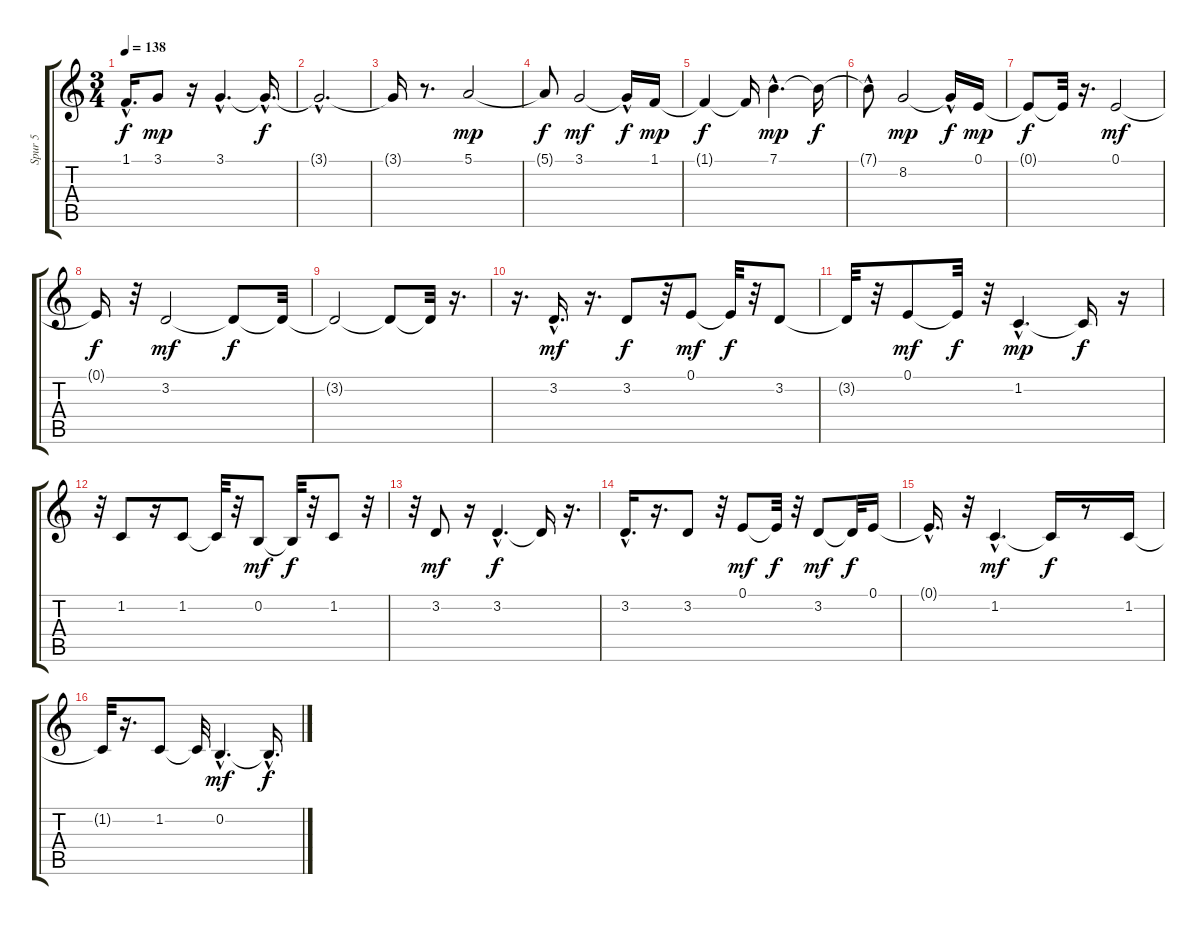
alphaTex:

\track ("Spur 5" "Spur 5") {instrument synthvoice}
\staff {score tabs}
\tuning (E4 B3 G3 D3 A2 E2) {hide}
\ts (3 4)
\tempo 138
\clef g2
\ks c
1.1{hac t}.16{d dy f} 3.1.8{dy mp} r.16 3.1{hac}.4{d} 3.1{hac t}.16{d dy f} |
3.1{hac t}.2{d} |
3.1{t}.16 r.8{d} 5.1.2{dy mp} |
5.1{t}.8{dy f} 3.1.2{dy mf} 3.1{hac t}.16{dy f} 1.1.16{dy mp} |
1.1{t}.4{dy f} 1.1{t}.16 7.1{hac}.4{d dy mp} 7.1{t}.16{dy f} |
7.1{hac t}.8 8.2.2{dy mp} 8.2{hac t}.16{dy f} 0.1.16{dy mp} |
0.1{t}.8{dy f} 0.1{t}.32 r.16{d} 0.1.2{dy mf} |
0.1{t}.16{dy f} r.32 3.2.2{dy mf} 3.2{t}.8{dy f} 3.2{t}.32 |
3.2{t}.2 3.2{t}.8 3.2{t}.32 r.16{d} |
r.16{d} 3.2{hac}.16{d dy mf} r.16{d} 3.2.8{dy f} r.32 0.1.8{dy mf} 0.1{t}.32{dy f} r.32 3.2.8 |
3.2{t}.32 r.32 0.1.8{dy mf} 0.1{t}.32{dy f} r.32 1.2{hac}.4{d dy mp} 1.2{t}.16{dy f} r.16 |
r.32 1.2.8 r.16 1.2.8 1.2{t}.32 r.32 0.2.8{dy mf} 0.2{t}.32{dy f} r.32 1.2.8 r.32 |
r.32 3.2.8{dy mf} r.16 3.2{hac}.4{d dy f} 3.2{t}.16 r.16{d} |
3.2{hac}.16{d} r.16{d} 3.2.8 r.32 0.1.8{dy mf} 0.1{t}.32{dy f} r.32 3.2.8{dy mf} 3.2{t}.32{dy f} 0.1.16 |
0.1{hac t}.16{d} r.32 1.2{hac}.4{d dy mf} 1.2{t}.16{dy f} r.8 1.2.16 |
1.2{t}.32 r.16{d} 1.2.8 1.2{t}.32 0.2{hac}.4{d dy mf} 0.2{hac t}.16{d dy f}
